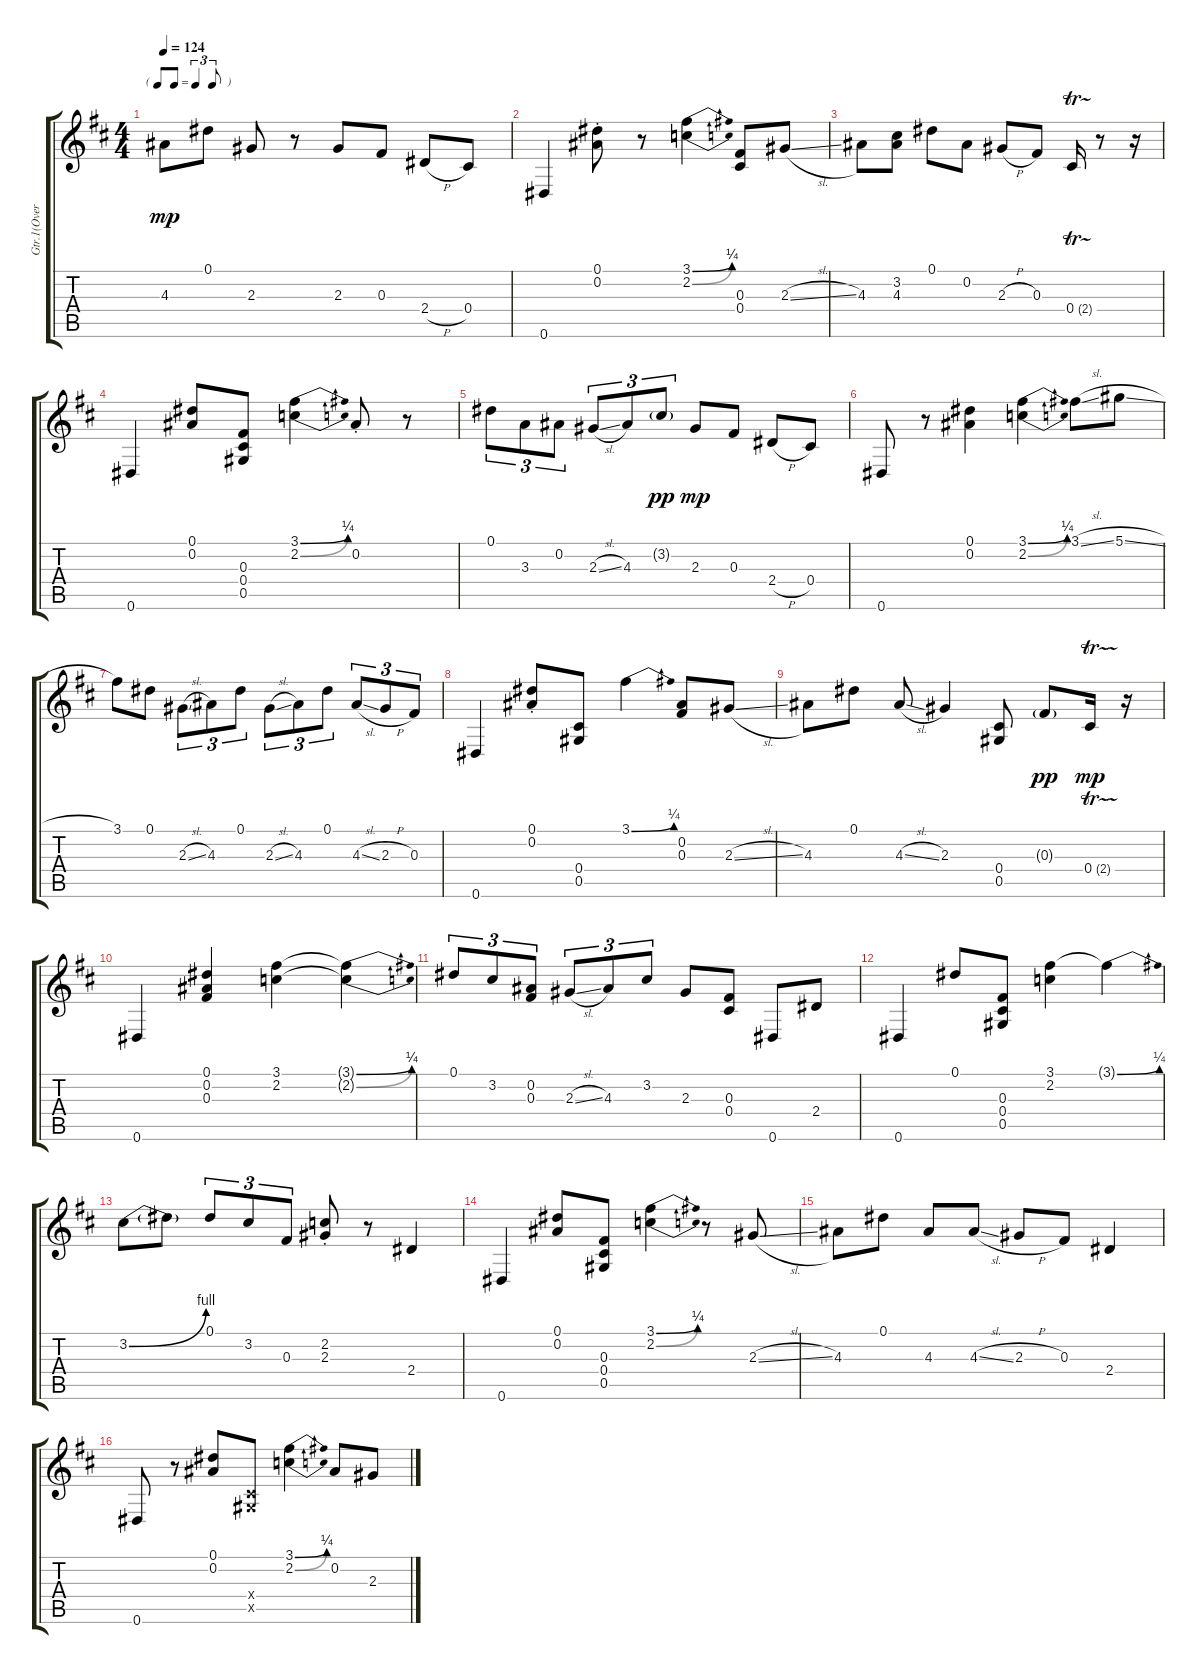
\track ("Gtr.1(Overdriven Gtr. Tune Down 1/2 Step" "Gtr.1(Over") {instrument overdrivenguitar}
\staff {score tabs}
\tuning (Eb4 Bb3 Gb3 Db3 Ab2 Eb2) {hide}
\ts (4 4)
\tf triplet8th
\tempo 124
\clef g2
\ks d
4.3.8{dy mp} 0.1.8 2.3.8 r.8 2.3.8 0.3.8 2.4{h}.8 0.4.8 |
0.6.4 (0.1{st} 0.2{st}).8 r.8 (3.1{be (bend 0 0 60 1)} 2.2{be (bend 0 0 60 1)}).4 (0.3 0.4).8 2.3{sl}.8 |
4.3.8 (3.2 4.3).8 0.1.8 0.2.8 2.3{h}.8 0.3.8 0.4{tr (2 32)}.16 r.8 r.16 |
0.6.4 (0.1 0.2).8 (0.3 0.4 0.5).8 (3.1{be (bend 0 0 60 1)} 2.2{be (bend 0 0 60 1)}).4 0.2{st}.8 r.8 |
0.1.8{tu (3 2)} 3.3.8{tu (3 2)} 0.2.8{tu (3 2)} 2.3{sl}.8{tu (3 2)} 4.3.8{tu (3 2)} 3.2{g}.8{tu (3 2) dy pp} 2.3.8{dy mp} 0.3.8 2.4{h}.8 0.4.8 |
0.6.8 r.8 (0.1 0.2).4 (3.1{be (bend 0 0 60 1)} 2.2{be (bend 0 0 60 1)}).4 3.1{sl}.8 5.1{sl}.8 |
3.1.8 0.1.8 2.3{sl}.8{tu (3 2)} 4.3.8{tu (3 2)} 0.1.8{tu (3 2)} 2.3{sl}.8{tu (3 2)} 4.3.8{tu (3 2)} 0.1.8{tu (3 2)} 4.3{sl}.8{tu (3 2)} 2.3{h}.8{tu (3 2)} 0.3.8{tu (3 2)} |
0.6.4 (0.1{st} 0.2{st}).8 (0.4 0.5).8 3.1{be (bend 0 0 60 1)}.4 (0.2 0.3).8 2.3{sl}.8 |
4.3.8 0.1.8 4.3{sl}.8 2.3.4 (0.4 0.5).8 0.3{g}.8{dy pp} 0.4{tr (2 32)}.16{dy mp} r.16 |
0.6.4 (0.1 0.2 0.3).4 (3.1 2.2).4 (3.1{be (bend 0 0 60 1) t} 2.2{be (bend 0 0 60 1) t}).4 |
0.1.8{tu (3 2)} 3.2.8{tu (3 2)} (0.2 0.3).8{tu (3 2)} 2.3{sl}.8{tu (3 2)} 4.3.8{tu (3 2)} 3.2.8{tu (3 2)} 2.3.8 (0.3 0.4).8 0.6.8 2.4.8 |
0.6.4 0.1.8 (0.3 0.4 0.5).8 (3.1 2.2).4 3.1{be (bend 0 0 60 1) t}.4 |
3.2{be (bend 0 0 60 4)}.8 3.2{t}.8 0.1.8{tu (3 2)} 3.2.8{tu (3 2)} 0.3.8{tu (3 2)} (2.2{st} 2.3{st}).8 r.8 2.4.4 |
0.6.4 (0.1 0.2).8 (0.3 0.4 0.5).8 (3.1{be (bend 0 0 60 1)} 2.2{be (bend 0 0 60 1)}).4 r.8 2.3{sl}.8 |
4.3.8 0.1.8 4.3.8 4.3{sl}.8 2.3{h}.8 0.3.8 2.4.4 |
0.6.8 r.8 (0.1 0.2).8 (0.4{x} 0.5{x}).8 (3.1{be (bend 0 0 60 1)} 2.2{be (bend 0 0 60 1)}).4 0.2.8 2.3{sl}.8
